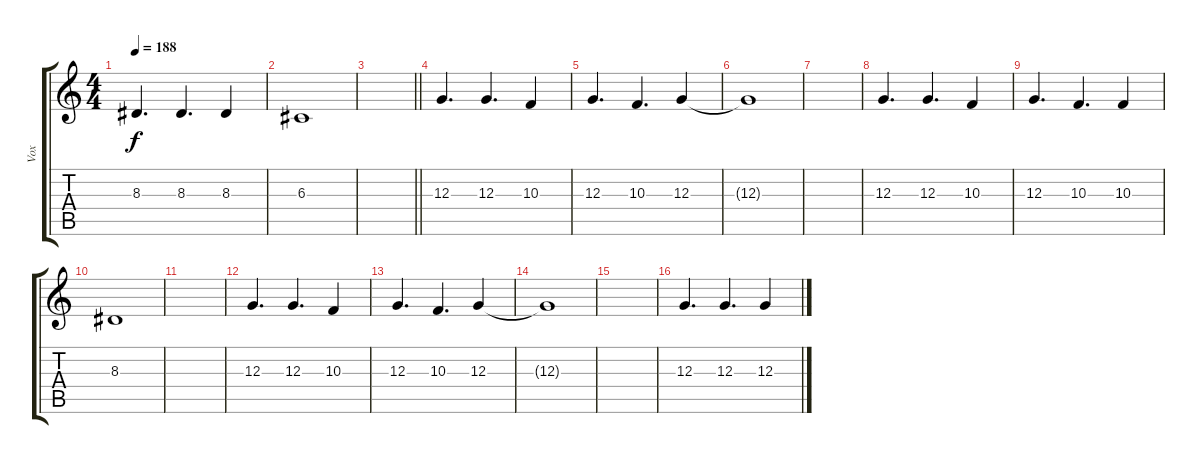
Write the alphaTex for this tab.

\track ("Vox" "Vox") {instrument viola}
\staff {score tabs}
\tuning (E4 B3 G3 D3 A2 E2) {hide}
\ts (4 4)
\tempo 188
\clef g2
\ks c
8.3.4{d dy f} 8.3.4{d} 8.3.4 |
6.3.1 |
\barLineRight lightlight
|
\section ("" " ")
12.3.4{d} 12.3.4{d} 10.3.4 |
12.3.4{d} 10.3.4{d} 12.3.4 |
12.3{t}.1 |
|
12.3.4{d} 12.3.4{d} 10.3.4 |
12.3.4{d} 10.3.4{d} 10.3.4 |
8.3.1 |
|
12.3.4{d} 12.3.4{d} 10.3.4 |
12.3.4{d} 10.3.4{d} 12.3.4 |
12.3{t}.1 |
|
12.3.4{d} 12.3.4{d} 12.3.4
